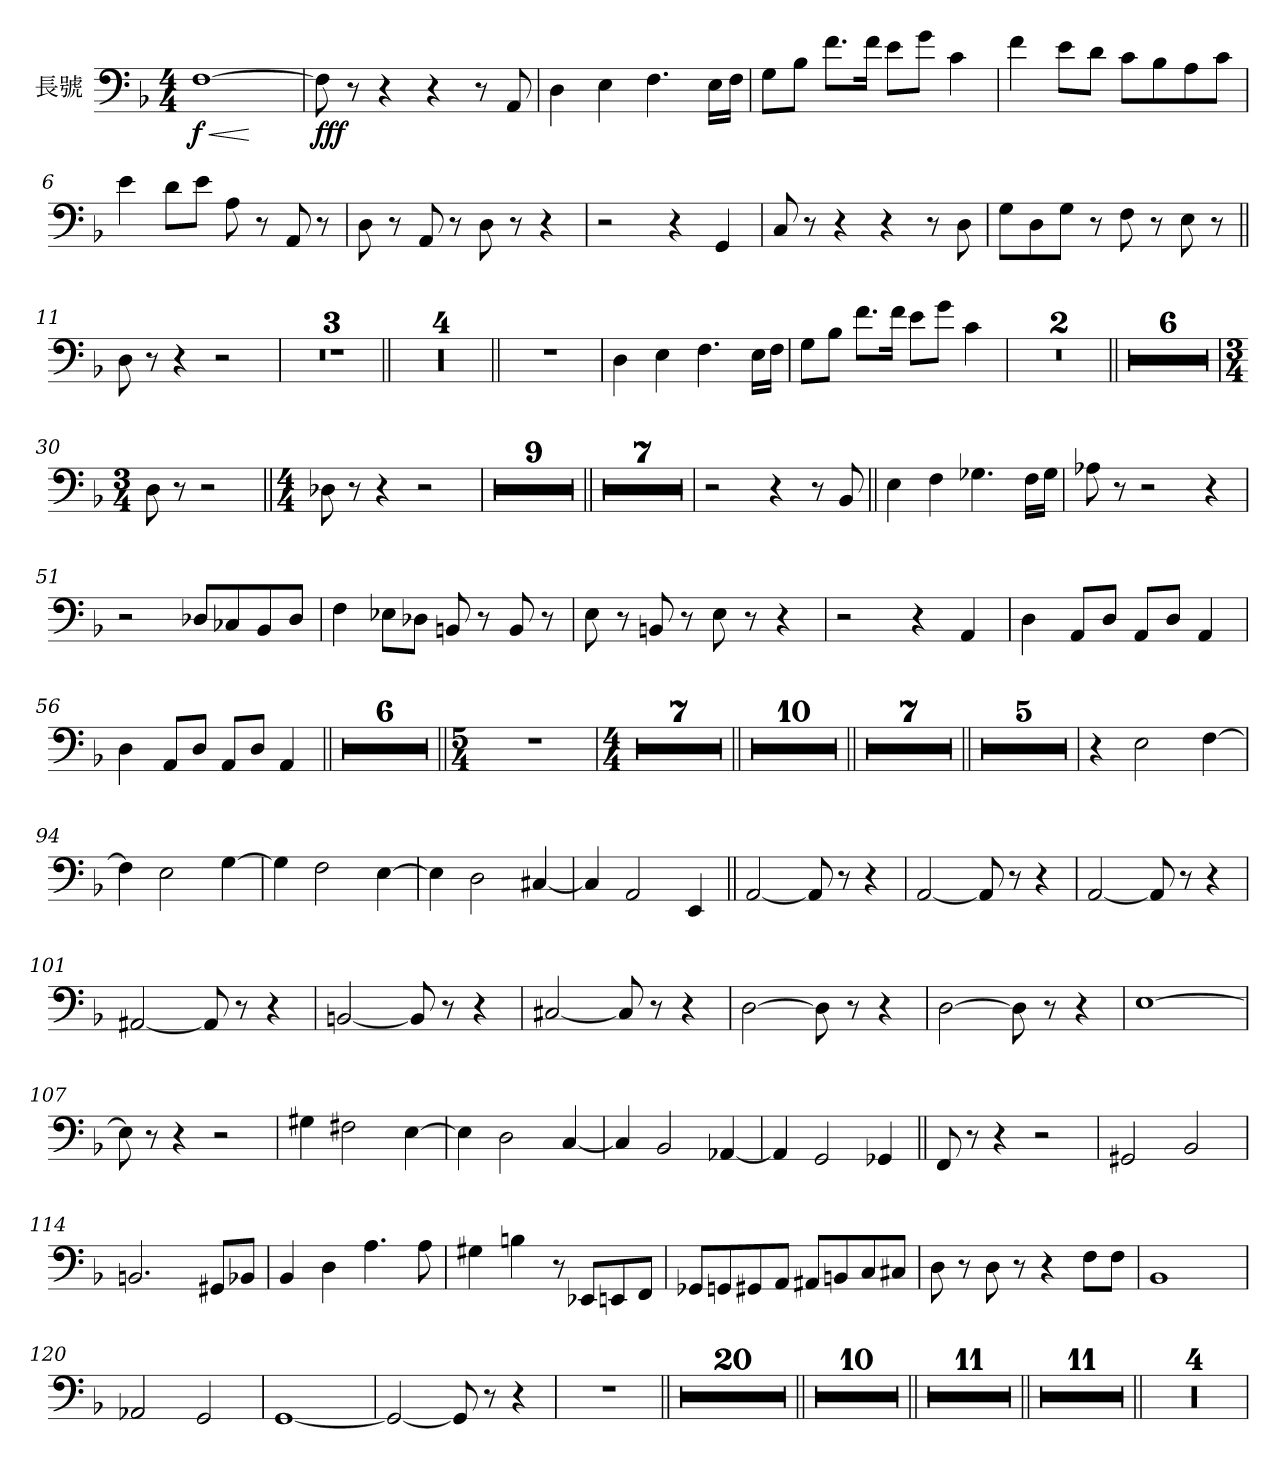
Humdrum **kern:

**kern	**dynam
*part1	*part1
*staff1	*staff1
*I"長號	*
*clefF4	*
*k[b-]	*
*M4/4	*
=1	=1
!	!LO:HP:b
!	!LO:DY:n=1:b
[1F	< f
.	[
=2	=2
!	!LO:DY:b
8F\]	fff
8r	.
4r	.
4r	.
8r	.
8AA/	.
=3	=3
4D\	.
4E\	.
4.F\	.
16E\LL	.
16F\JJ	.
=4	=4
8G\L	.
8B-\J	.
8.f\L	.
16f\Jk	.
8e\L	.
8g\J	.
4c\	.
=5	=5
4f\	.
8e\L	.
8d\J	.
8c\L	.
8B-\	.
8A\	.
8c\J	.
=6	=6
4e\	.
8d\L	.
8e\J	.
8A\	.
8r	.
8AA/	.
8r	.
!!LO:LB:g=z
=7	=7
8D\	.
8r	.
8AA/	.
8r	.
8D\	.
8r	.
4r	.
=8	=8
2r	.
4r	.
4GG/	.
=9	=9
8C/	.
8r	.
4r	.
4r	.
8r	.
8D\	.
=10	=10
8G\L	.
8D\	.
8G\J	.
8r	.
8F\	.
8r	.
8E\	.
8r	.
=11||	=11||
8D\	.
8r	.
4r	.
2r	.
=12	=12
1r	.
=13	=13
1r	.
=14	=14
1r	.
=15||	=15||
1r	.
=16	=16
1r	.
=17	=17
1r	.
=18	=18
1r	.
=19||	=19||
1r	.
=20	=20
4D\	.
4E\	.
4.F\	.
16E\LL	.
16F\JJ	.
!!LO:LB:g=z
=21	=21
8G\L	.
8B-\J	.
8.f\L	.
16f\Jk	.
8e\L	.
8g\J	.
4c\	.
=22	=22
1r	.
=23	=23
1r	.
=24||	=24||
1r	.
=25	=25
1r	.
=26	=26
1r	.
=27	=27
1r	.
=28	=28
1r	.
=29	=29
1r	.
=30	=30
*M3/4	*
8D\	.
8r	.
2r	.
=31||	=31||
*M4/4	*
8D-X\	.
8r	.
4r	.
2r	.
=32	=32
1r	.
=33	=33
1r	.
=34	=34
1r	.
=35	=35
1r	.
=36	=36
1r	.
=37	=37
1r	.
=38	=38
1r	.
=39	=39
1r	.
=40	=40
1r	.
=41||	=41||
1r	.
=42	=42
1r	.
=43	=43
1r	.
=44	=44
1r	.
=45	=45
1r	.
=46	=46
1r	.
=47	=47
1r	.
=48	=48
2r	.
4r	.
8r	.
8BB-/	.
=49||	=49||
4E\	.
4F\	.
4.G-X\	.
16F\LL	.
16G-\JJ	.
!!LO:LB:g=z
=50	=50
8A-X\	.
8r	.
2r	.
4r	.
=51	=51
2r	.
8D-X/L	.
8C-X/	.
8BB-/	.
8D-/J	.
=52	=52
4F\	.
8E-X\L	.
8D-X\J	.
8BBn/	.
8r	.
8BB/	.
8r	.
=53	=53
8E\	.
8r	.
8BBn/	.
8r	.
8E\	.
8r	.
4r	.
=54	=54
2r	.
4r	.
4AA/	.
=55	=55
4D\	.
8AA/L	.
8D/J	.
8AA/L	.
8D/J	.
4AA/	.
=56	=56
4D\	.
8AA/L	.
8D/J	.
8AA/L	.
8D/J	.
4AA/	.
!!LO:LB:g=z
=57||	=57||
1r	.
=58	=58
1r	.
=59	=59
1r	.
=60	=60
1r	.
=61	=61
1r	.
=62	=62
1r	.
=63||	=63||
*M5/4	*
4%5r	.
=64	=64
*M4/4	*
1r	.
=65	=65
1r	.
=66	=66
1r	.
=67	=67
1r	.
=68	=68
1r	.
=69	=69
1r	.
=70	=70
1r	.
=71||	=71||
1r	.
=72	=72
1r	.
=73	=73
1r	.
=74	=74
1r	.
=75	=75
1r	.
=76	=76
1r	.
=77	=77
1r	.
=78	=78
1r	.
=79	=79
1r	.
=80	=80
1r	.
=81||	=81||
1r	.
=82	=82
1r	.
=83	=83
1r	.
=84	=84
1r	.
=85	=85
1r	.
=86	=86
1r	.
=87	=87
1r	.
=88||	=88||
1r	.
=89	=89
1r	.
=90	=90
1r	.
=91	=91
1r	.
=92	=92
1r	.
=93	=93
4r	.
2E\	.
[4F\	.
=94	=94
4F\]	.
2E\	.
[4G\	.
=95	=95
4G\]	.
2F\	.
[4E\	.
=96	=96
4E\]	.
2D\	.
[4C#X/	.
=97	=97
4C#/]	.
2AA/	.
4EE/	.
=98||	=98||
[2AA/	.
8AA/]	.
8r	.
4r	.
!!LO:LB:g=z
=99	=99
[2AA/	.
8AA/]	.
8r	.
4r	.
=100	=100
[2AA/	.
8AA/]	.
8r	.
4r	.
=101	=101
[2AA#X/	.
8AA#/]	.
8r	.
4r	.
=102	=102
[2BBn/	.
8BB/]	.
8r	.
4r	.
=103	=103
[2C#X/	.
8C#/]	.
8r	.
4r	.
=104	=104
[2D\	.
8D\]	.
8r	.
4r	.
=105	=105
[2D\	.
8D\]	.
8r	.
4r	.
=106	=106
[1E	.
=107	=107
8E\]	.
8r	.
4r	.
2r	.
!!LO:LB:g=z
=108	=108
4G#X\	.
2F#X\	.
[4E\	.
=109	=109
4E\]	.
2D\	.
[4C/	.
=110	=110
4C/]	.
2BB-/	.
[4AA-X/	.
=111	=111
4AA-/]	.
2GG/	.
4GG-X/	.
=112||	=112||
8FF/	.
8r	.
4r	.
2r	.
=113	=113
2GG#X/	.
2BB-/	.
=114	=114
2.BBn/	.
8GG#X/L	.
8BB-X/J	.
=115	=115
4BB-/	.
4D\	.
4.A\	.
8A\	.
=116	=116
4G#X\	.
4Bn\	.
8r	.
8EE-X/L	.
8EEn/	.
8FF/J	.
!!LO:LB:g=z
=117	=117
8GG-X/L	.
8GGn/	.
8GG#X/	.
8AA/J	.
8AA#X/L	.
8BBn/	.
8C/	.
8C#X/J	.
=118	=118
8D\	.
8r	.
8D\	.
8r	.
4r	.
8F\L	.
8F\J	.
=119	=119
1BB-	.
=120	=120
2AA-X/	.
2GG/	.
=121	=121
[1GG	.
=122	=122
2GG/_	.
8GG/]	.
8r	.
4r	.
=123	=123
1r	.
=124||	=124||
1r	.
=125	=125
1r	.
=126	=126
1r	.
=127	=127
1r	.
=128	=128
1r	.
=129	=129
1r	.
=130	=130
1r	.
=131	=131
1r	.
=132	=132
1r	.
=133	=133
1r	.
=134	=134
1r	.
=135	=135
1r	.
=136	=136
1r	.
=137	=137
1r	.
=138	=138
1r	.
=139	=139
1r	.
=140	=140
1r	.
=141	=141
1r	.
=142	=142
1r	.
=143	=143
1r	.
=144||	=144||
1r	.
=145	=145
1r	.
=146	=146
1r	.
=147	=147
1r	.
=148	=148
1r	.
=149	=149
1r	.
=150	=150
1r	.
=151	=151
1r	.
=152	=152
1r	.
=153	=153
1r	.
=154||	=154||
1r	.
=155	=155
1r	.
=156	=156
1r	.
=157	=157
1r	.
=158	=158
1r	.
=159	=159
1r	.
=160	=160
1r	.
=161	=161
1r	.
=162	=162
1r	.
=163	=163
1r	.
=164	=164
1r	.
!!LO:LB:g=z
=165||	=165||
1r	.
=166	=166
1r	.
=167	=167
1r	.
=168	=168
1r	.
=169	=169
1r	.
=170	=170
1r	.
=171	=171
1r	.
=172	=172
1r	.
=173	=173
1r	.
=174	=174
1r	.
=175	=175
1r	.
=176||	=176||
1r	.
=177	=177
1r	.
=178	=178
1r	.
=179	=179
1r	.
=	=
*-	*-
